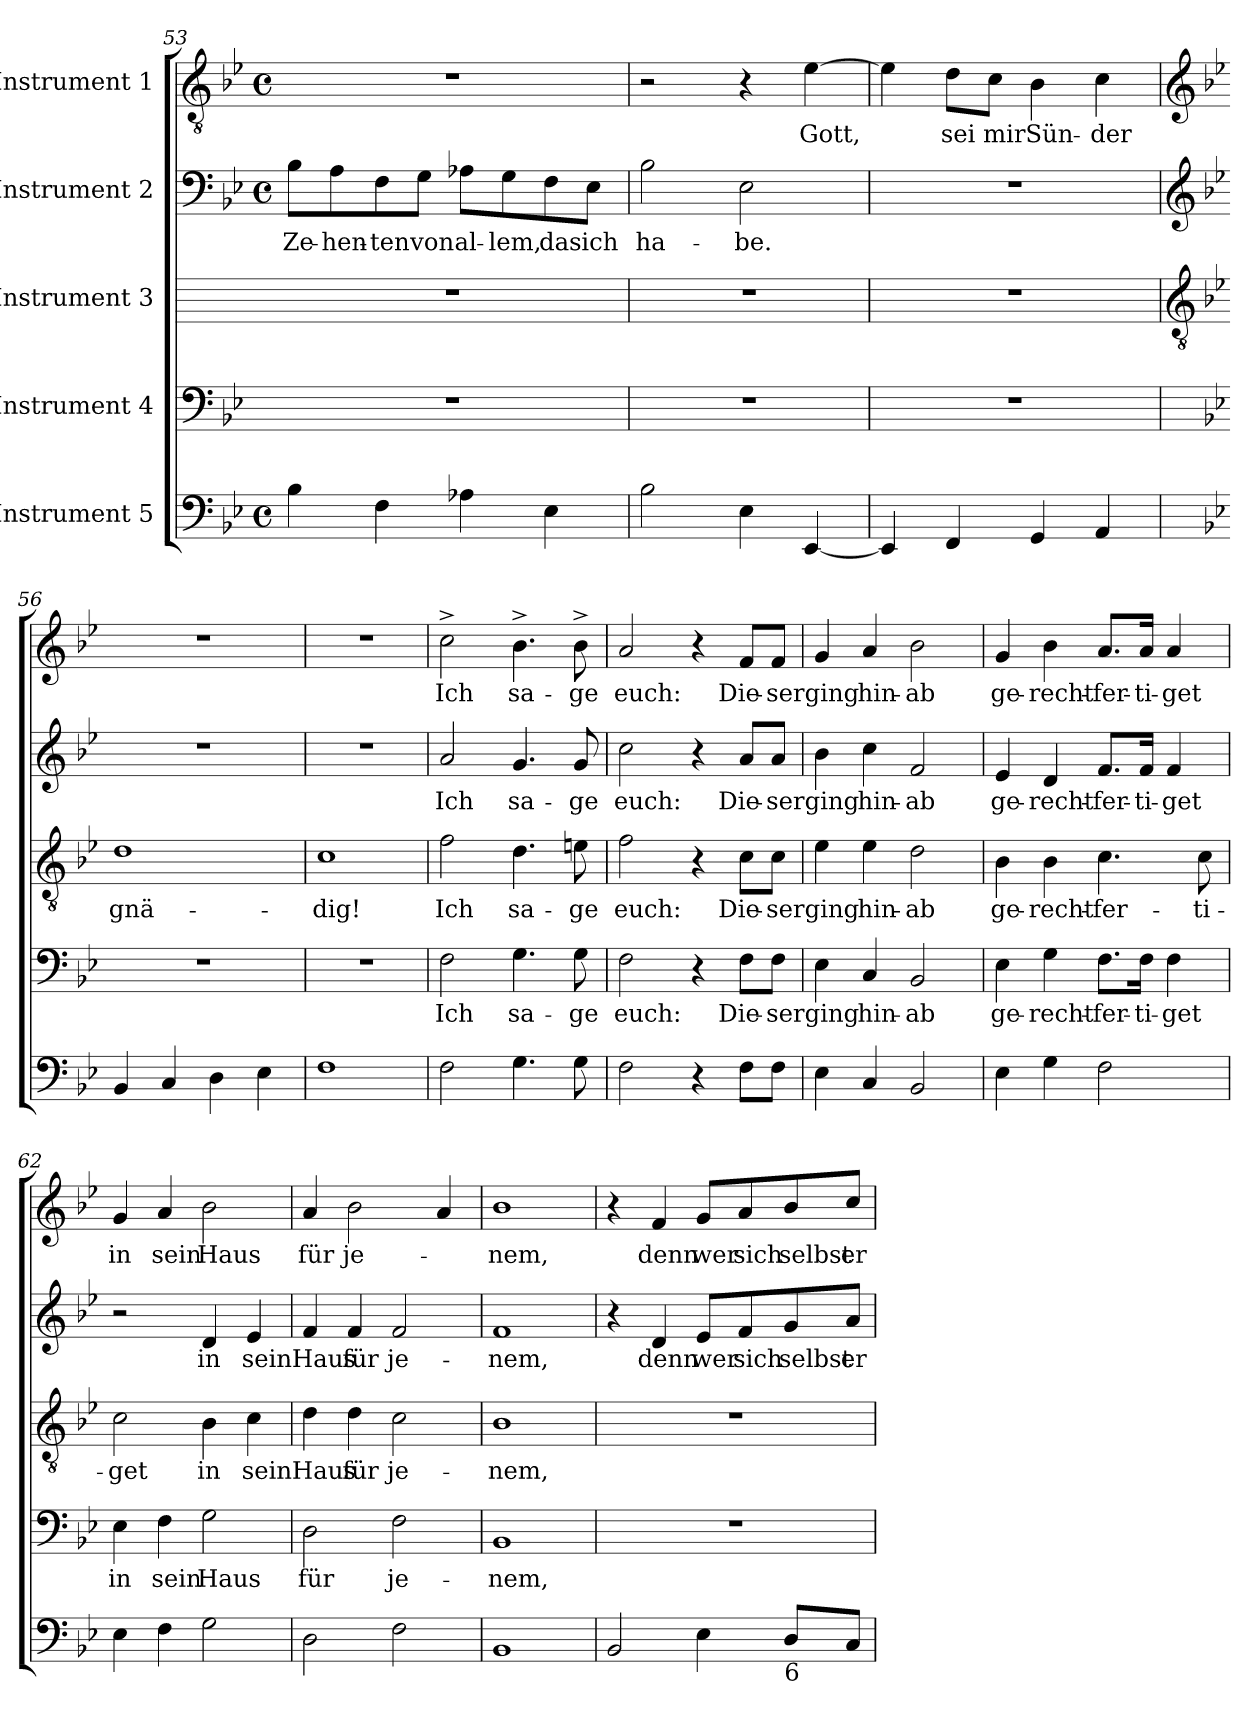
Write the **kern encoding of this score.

**kern	**kern	**text	**kern	**text	**kern	**text	**kern	**text
*part5	*part4	*part4	*part3	*part3	*part2	*part2	*part1	*part1
*staff5	*staff4	*staff4	*staff3	*staff3	*staff2	*staff2	*staff1	*staff1
*I"Instrument 5	*I"Instrument 4	*	*I"Instrument 3	*	*I"Instrument 2	*	*I"Instrument 1	*
*clefF4	*clefF4	*	*	*	*clefF4	*	*clefGv2	*
*k[b-e-]	*k[b-e-]	*	*	*	*k[b-e-]	*	*k[b-e-]	*
*B-:	*B-:	*	*	*	*B-:	*	*B-:	*
*M4/4	*	*	*	*	*M4/4	*	*M4/4	*
*met(c)	*	*	*	*	*met(c)	*	*met(c)	*
=53	=53	=53	=53	=53	=53	=53	=53	=53
!	!	!	!	!	!	!LO:LY:b	!	!
4B-\	1r	.	1r	.	8B-\L	Ze-	1r	.
!	!	!	!	!	!	!LO:LY:b:cj	!	!
.	.	.	.	.	8A\	-hen-	.	.
!	!	!	!	!	!	!LO:LY:b:rj	!	!
4F\	.	.	.	.	8F\	-ten	.	.
!	!	!	!	!	!	!LO:LY:b:cj	!	!
.	.	.	.	.	8G\J	von	.	.
!	!	!	!	!	!	!LO:LY:b:cj	!	!
4A-X\	.	.	.	.	8A-X\L	al-	.	.
!	!	!	!	!	!	!LO:LY:b:cj	!	!
.	.	.	.	.	8G\	-lem,	.	.
!	!	!	!	!	!	!LO:LY:b:cj	!	!
4E-\	.	.	.	.	8F\	das	.	.
!	!	!	!	!	!	!LO:LY:b:cj	!	!
.	.	.	.	.	8E-\J	ich	.	.
=54	=54	=54	=54	=54	=54	=54	=54	=54
!	!	!	!	!	!	!LO:LY:b:cj	!	!
2B-<\	1r	.	1r	.	2B-\	ha-	2r	.
!	!	!	!	!	!	!LO:LY:b:cj	!	!
4E-\	.	.	.	.	2E-\	-be.	4r	.
!	!	!	!	!	!	!	!	!LO:LY:b:cj
[<4EE-/	.	.	.	.	.	.	[>4e-\	Gott,
=55	=55	=55	=55	=55	=55	=55	=55	=55
4EE-/]	1r	.	1r	.	1r	.	4e-\]	.
!	!	!	!	!	!	!	!	!LO:LY:b:cj
4FF/	.	.	.	.	.	.	8d\L	sei
!	!	!	!	!	!	!	!	!LO:LY:b:cj
.	.	.	.	.	.	.	8c\J	mir
!	!	!	!	!	!	!	!	!LO:LY:b
4GG/	.	.	.	.	.	.	4B-\	Sün-
!	!	!	!	!	!	!	!	!LO:LY:b:rj
4AA/	.	.	.	.	.	.	4c\	-der
!!LO:PB:g=z
=56	=56	=56	=56	=56	=56	=56	=56	=56
*	*	*	*clefGv2	*	*clefG2	*	*clefG2	*
*	*	*	*k[b-e-]	*	*	*	*	*
*	*	*	*B-:	*	*	*	*	*
!	!	!	!	!LO:LY:b:cj	!	!	!	!
4BB-/	1r	.	1d	gnä-	1r	.	1r	.
4C/	.	.	.	.	.	.	.	.
4D\	.	.	.	.	.	.	.	.
4E-\	.	.	.	.	.	.	.	.
=57	=57	=57	=57	=57	=57	=57	=57	=57
!	!	!	!	!LO:LY:b:cj	!	!	!	!
1F	1r	.	1c	-dig!	1r	.	1r	.
=58	=58	=58	=58	=58	=58	=58	=58	=58
!	!	!LO:LY:b:cj	!	!LO:LY:b:cj	!	!LO:LY:b:cj	!	!LO:LY:b:cj
2F\	2F\	Ich	2f\	Ich	2a/	Ich	2cc^<\	Ich
!	!	!LO:LY:b:cj	!	!LO:LY:b:cj	!	!LO:LY:b:cj	!	!LO:LY:b:cj
4.G\	4.G\	sa-	4.d\	sa-	4.g/	sa-	4.b-^<\	sa-
!	!	!LO:LY:b:cj	!	!LO:LY:b:cj	!	!LO:LY:b:cj	!	!LO:LY:b:cj
8G\	8G\	-ge	8en\	-ge	8g/	-ge	8b-^<\	-ge
=59	=59	=59	=59	=59	=59	=59	=59	=59
!	!	!LO:LY:b:cj	!	!LO:LY:b:cj	!	!LO:LY:b:cj	!	!LO:LY:b:cj
2F\	2F\	euch:	2f\	euch:	2cc\	euch:	2a/	euch:
4r	4r	.	4r	.	4r	.	4r	.
!	!	!LO:LY:b	!	!LO:LY:b	!	!LO:LY:b	!	!LO:LY:b
8F\L	8F\L	Die-	8c\L	Die-	8a/L	Die-	8f/L	Die-
!	!	!LO:LY:b:cj	!	!LO:LY:b:cj	!	!LO:LY:b:cj	!	!LO:LY:b:cj
8F\J	8F\J	-serging	8c\J	-serging	8a/J	-serging	8f/J	-serging
=60	=60	=60	=60	=60	=60	=60	=60	=60
4E-\	4E-\	.	4e-\	.	4b-\	.	4g/	.
!	!	!LO:LY:b:cj	!	!LO:LY:b:cj	!	!LO:LY:b:cj	!	!LO:LY:b:cj
4C/	4C/	hin-	4e-\	hin-	4cc\	hin-	4a/	hin-
!	!	!LO:LY:b:rj	!	!LO:LY:b:rj	!	!LO:LY:b:rj	!	!LO:LY:b:rj
2BB-/	2BB-/	-ab	2d\	-ab	2f/	-ab	2b-\	-ab
=61	=61	=61	=61	=61	=61	=61	=61	=61
!	!	!LO:LY:b	!	!LO:LY:b	!	!LO:LY:b	!	!LO:LY:b
4E-\	4E-\	ge-	4B-\	ge-	4e-/	ge-	4g/	ge-
!	!	!LO:LY:b:cj	!	!LO:LY:b:cj	!	!LO:LY:b:cj	!	!LO:LY:b:cj
4G\	4G\	-recht-	4B-\	-recht-	4d/	-recht-	4b-\	-recht-
!	!	!LO:LY:b:cj	!	!LO:LY:b:rj	!	!LO:LY:b:cj	!	!LO:LY:b:cj
2F\	8.F\L	-fer-	4.c\	-fer-	8.f/L	-fer-	8.a/L	-fer-
!	!	!LO:LY:b:rj	!	!	!	!LO:LY:b:rj	!	!LO:LY:b:rj
.	16F\J	-ti-	.	.	16f/J	-ti-	16a/J	-ti-
!	!	!LO:LY:b:rj	!	!	!	!LO:LY:b:rj	!	!LO:LY:b:rj
.	4F\	-get	.	.	4f/	-get	4a/	-get
!	!	!	!	!LO:LY:b:cj	!	!	!	!
.	.	.	8c\	-ti-	.	.	.	.
=62	=62	=62	=62	=62	=62	=62	=62	=62
!	!	!LO:LY:b:cj	!	!LO:LY:b:cj	!	!	!	!LO:LY:b:cj
4E-\	4E-\	in	2c\	-get	2r	.	4g/	in
!	!	!LO:LY:b:cj	!	!	!	!	!	!LO:LY:b:cj
4F\	4F\	sein	.	.	.	.	4a/	sein
!	!	!LO:LY:b:cj	!	!LO:LY:b:cj	!	!LO:LY:b:cj	!	!LO:LY:b:cj
2G\	2G\	Haus	4B-\	in	4d/	in	2b-\	Haus
!	!	!	!	!LO:LY:b	!	!LO:LY:b	!	!
.	.	.	4c\	seinHaus	4e-/	seinHaus	.	.
=63	=63	=63	=63	=63	=63	=63	=63	=63
!	!	!LO:LY:b:cj	!	!	!	!	!	!LO:LY:b:cj
2D\	2D\	für	4d\	.	4f/	.	4a/	für
!	!	!	!	!LO:LY:b:cj	!	!LO:LY:b:cj	!	!LO:LY:b:cj
.	.	.	4d\	für	4f/	für	2b-\	je-
!	!	!LO:LY:b:cj	!	!LO:LY:b:cj	!	!LO:LY:b:cj	!	!
2F\	2F\	je-	2c\	je-	2f/	je-	.	.
.	.	.	.	.	.	.	4a>/	.
!!LO:LB:g=z
=64	=64	=64	=64	=64	=64	=64	=64	=64
!	!	!LO:LY:b:cj	!	!LO:LY:b:cj	!	!LO:LY:b:cj	!	!LO:LY:b:cj
1BB-	1BB-	-nem,	1B-	-nem,	1f	-nem,	1b-	-nem,
=65	=65	=65	=65	=65	=65	=65	=65	=65
2BB-/	1r	.	1r	.	4r	.	4r	.
!	!	!	!	!	!	!LO:LY:b:cj	!	!LO:LY:b:cj
.	.	.	.	.	4d/	denn	4f/	denn
!	!	!	!	!	!	!LO:LY:b:cj	!	!LO:LY:b:cj
4E-\	.	.	.	.	8e-/L	wer	8g/L	wer
!	!	!	!	!	!	!LO:LY:b:cj	!	!LO:LY:b:cj
.	.	.	.	.	8f/	sich	8a/	sich
!LO:TX:b:t=6	!	!	!	!	!	!	!	!
!	!	!	!	!	!	!LO:LY:b:cj	!	!LO:LY:b:cj
8D/L	.	.	.	.	8g/	selbst	8b-/	selbst
!	!	!	!	!	!	!LO:LY:b:cj	!	!LO:LY:b:cj
8C/J	.	.	.	.	8a/J	er-	8cc/J	er-
=	=	=	=	=	=	=	=	=
*-	*-	*-	*-	*-	*-	*-	*-	*-
